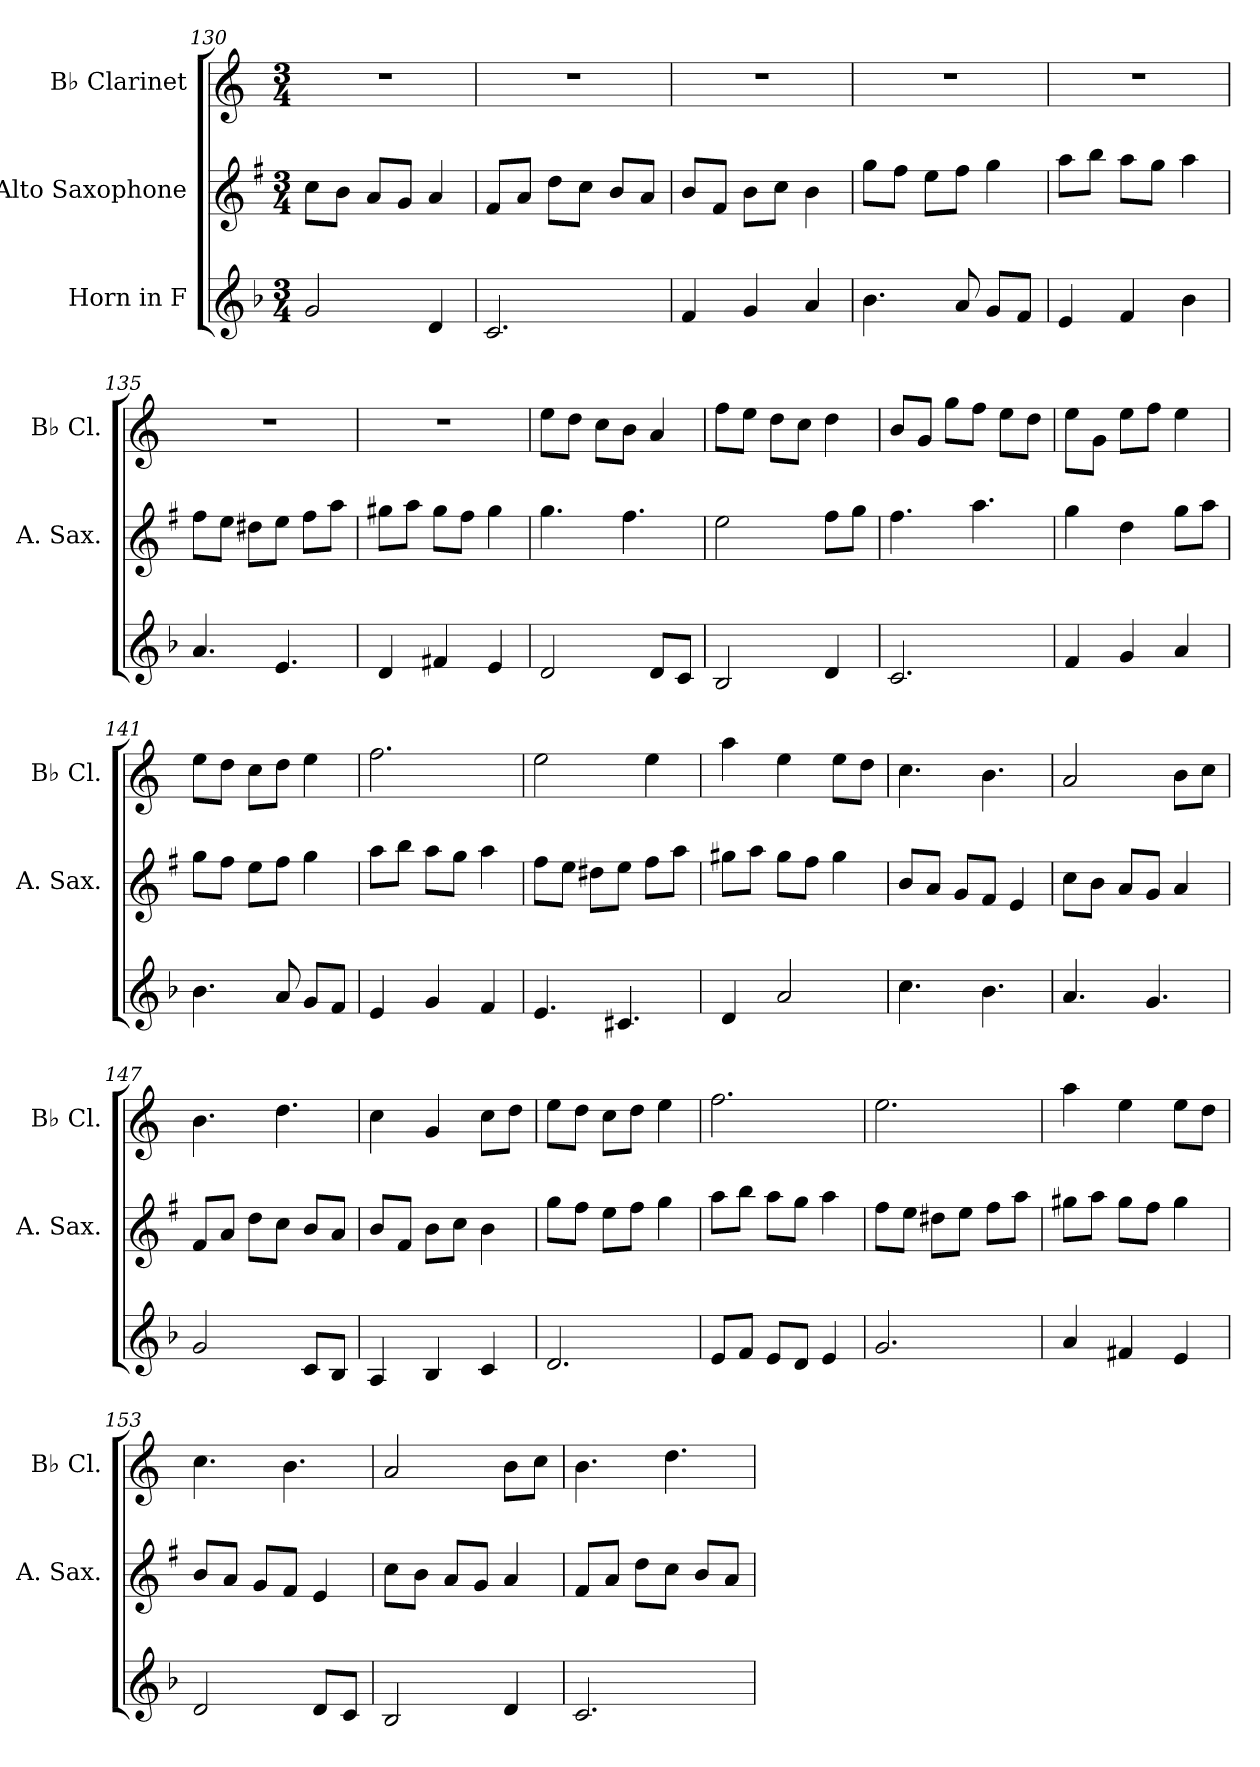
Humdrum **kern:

**kern	**kern	**kern
*part3	*part2	*part1
*staff3	*staff2	*staff1
*I"Horn in F	*I"Alto Saxophone	*I"B♭ Clarinet
*	*I'A. Sax.	*I'B♭ Cl.
*clefG2	*clefG2	*clefG2
*ITrd4c7	*ITrd5c9	*ITrd1c2
*k[b-e-]	*k[b-e-]	*k[b-e-]
*M3/4	*M3/4	*M3/4
=130	=130	=130
2c/	8e-\L	2.r
.	8d\J	.
.	8c/L	.
.	8B-/J	.
4G/	4c/	.
=131	=131	=131
2.F/	8A/L	2.r
.	8c/J	.
.	8f\L	.
.	8e-\J	.
.	8d/L	.
.	8c/J	.
=132	=132	=132
4B-/	8d/L	2.r
.	8A/J	.
4c/	8d\L	.
.	8e-\J	.
4d/	4d\	.
=133	=133	=133
4.e-\	8b-\L	2.r
.	8a\J	.
.	8g\L	.
8d/	8a\J	.
8c/L	4b-\	.
8B-/J	.	.
!!LO:LB:g=z
=134	=134	=134
4A/	8cc\L	2.r
.	8dd\J	.
4B-/	8cc\L	.
.	8b-\J	.
4e-\	4cc\	.
=135	=135	=135
4.d/	8a\L	2.r
.	8g\J	.
.	8f#X\L	.
4.A/	8g\J	.
.	8a\L	.
.	8cc\J	.
=136	=136	=136
4G/	8bn\L	2.r
.	8cc\J	.
4Bn/	8b\L	.
.	8a\J	.
4A/	4b\	.
=137	=137	=137
2G/	4.b-\	8dd\L
.	.	8cc\J
.	.	8b-\L
.	4.a\	8a\J
8G/L	.	4g/
8F/J	.	.
=138	=138	=138
2E-/	2g\	8ee-\L
.	.	8dd\J
.	.	8cc\L
.	.	8b-\J
4G/	8a\L	4cc\
.	8b-\J	.
=139	=139	=139
2.F/	4.a\	8a/L
.	.	8f/J
.	.	8ff\L
.	4.cc\	8ee-\J
.	.	8dd\L
.	.	8cc\J
=140	=140	=140
4B-/	4b-\	8dd\L
.	.	8f\J
4c/	4f\	8dd\L
.	.	8ee-\J
4d/	8b-\L	4dd\
.	8cc\J	.
!!LO:LB:g=z
=141	=141	=141
4.e-\	8b-\L	8dd\L
.	8a\J	8cc\J
.	8g\L	8b-\L
8d/	8a\J	8cc\J
8c/L	4b-\	4dd\
8B-/J	.	.
=142	=142	=142
4A/	8cc\L	2.ee-\
.	8dd\J	.
4c/	8cc\L	.
.	8b-\J	.
4B-/	4cc\	.
=143	=143	=143
4.A/	8a\L	2dd\
.	8g\J	.
.	8f#X\L	.
4.F#X/	8g\J	.
.	8a\L	4dd\
.	8cc\J	.
=144	=144	=144
4G/	8bn\L	4gg\
.	8cc\J	.
2d/	8b\L	4dd\
.	8a\J	.
.	4b\	8dd\L
.	.	8cc\J
=145	=145	=145
4.f\	8d/L	4.b-\
.	8c/J	.
.	8B-/L	.
4.e-\	8A/J	4.a\
.	4G/	.
=146	=146	=146
4.d/	8e-\L	2g/
.	8d\J	.
.	8c/L	.
4.c/	8B-/J	.
.	4c/	8a\L
.	.	8b-\J
=147	=147	=147
2c/	8A/L	4.a\
.	8c/J	.
.	8f\L	.
.	8e-\J	4.cc\
8F/L	8d/L	.
8E-/J	8c/J	.
!!LO:LB:g=z
=148	=148	=148
4D/	8d/L	4b-\
.	8A/J	.
4E-/	8d\L	4f/
.	8e-\J	.
4F/	4d\	8b-\L
.	.	8cc\J
=149	=149	=149
2.G/	8b-\L	8dd\L
.	8a\J	8cc\J
.	8g\L	8b-\L
.	8a\J	8cc\J
.	4b-\	4dd\
=150	=150	=150
8A/L	8cc\L	2.ee-\
8B-/J	8dd\J	.
8A/L	8cc\L	.
8G/J	8b-\J	.
4A/	4cc\	.
=151	=151	=151
2.c/	8a\L	2.dd\
.	8g\J	.
.	8f#X\L	.
.	8g\J	.
.	8a\L	.
.	8cc\J	.
=152	=152	=152
4d/	8bn\L	4gg\
.	8cc\J	.
4Bn/	8b\L	4dd\
.	8a\J	.
4A/	4b\	8dd\L
.	.	8cc\J
=153	=153	=153
2G/	8d/L	4.b-\
.	8c/J	.
.	8B-/L	.
.	8A/J	4.a\
8G/L	4G/	.
8F/J	.	.
=154	=154	=154
2E-/	8e-\L	2g/
.	8d\J	.
.	8c/L	.
.	8B-/J	.
4G/	4c/	8a\L
.	.	8b-\J
!!LO:PB:g=z
=155	=155	=155
2.F/	8A/L	4.a\
.	8c/J	.
.	8f\L	.
.	8e-\J	4.cc\
.	8d/L	.
.	8c/J	.
=	=	=
*-	*-	*-
